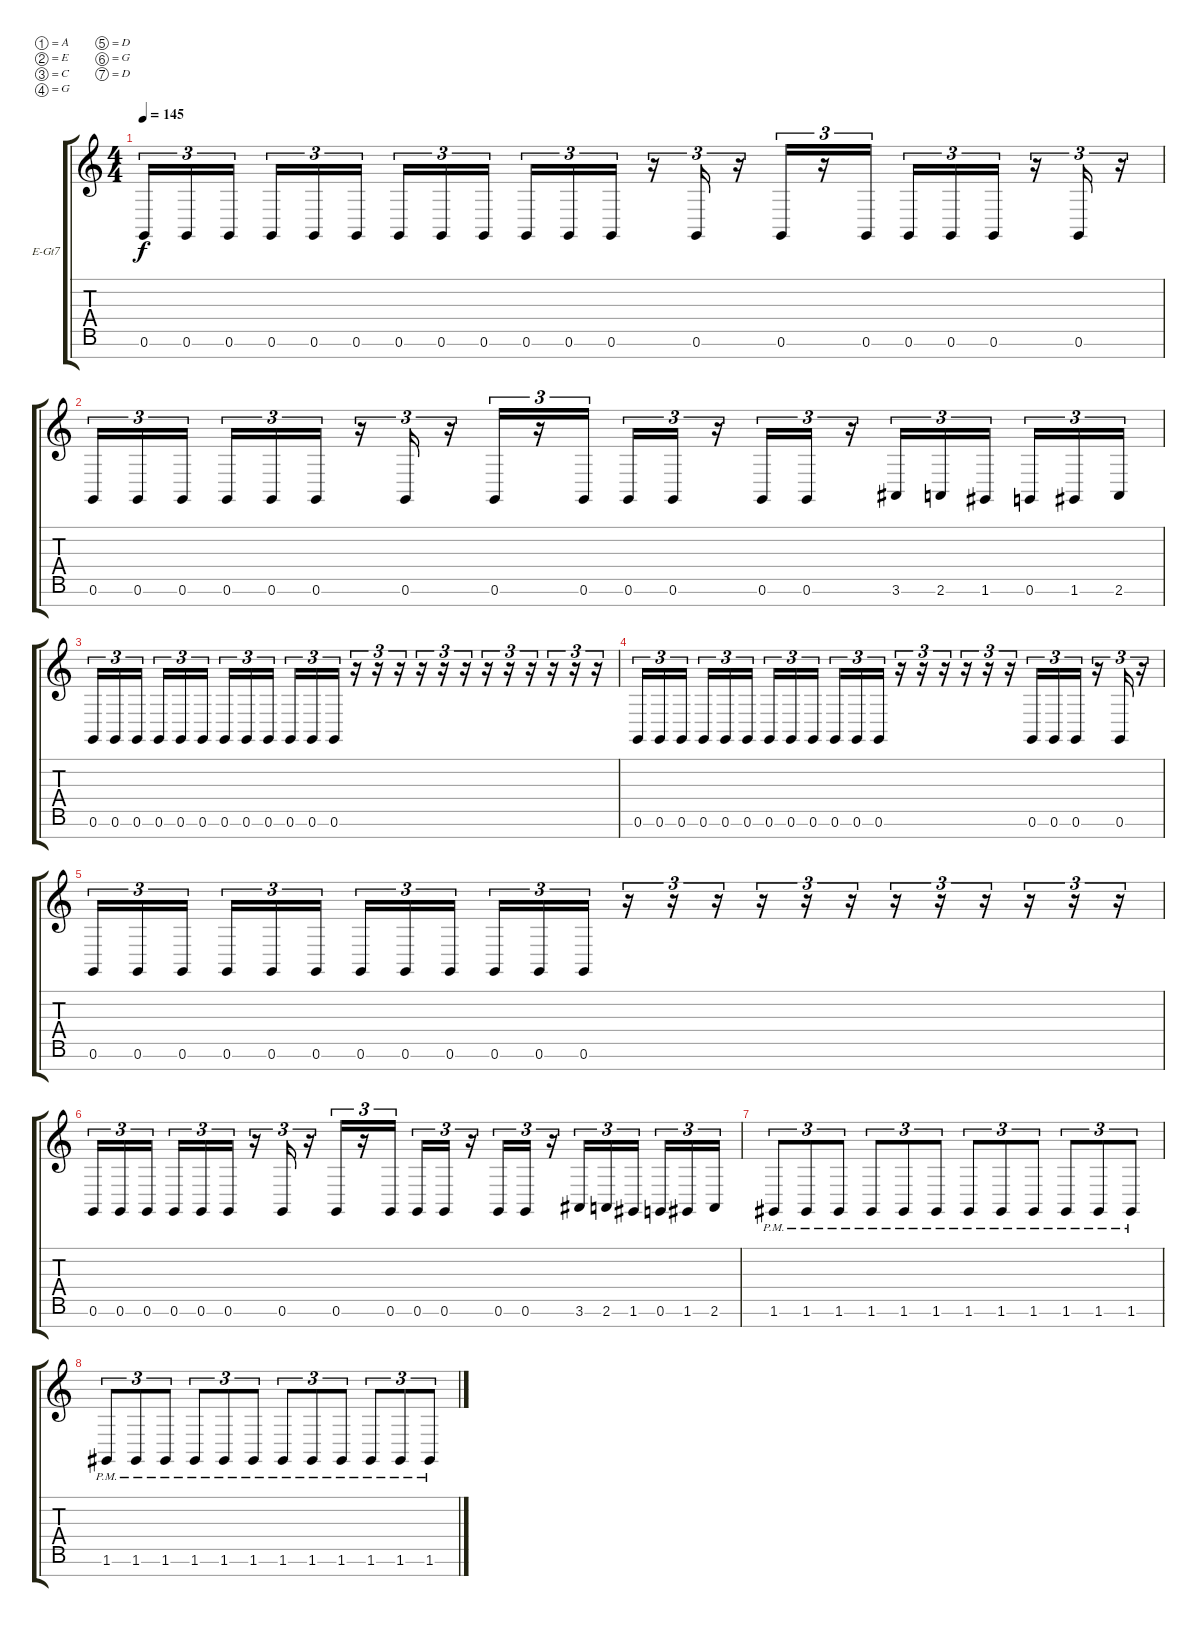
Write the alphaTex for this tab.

\defaultSystemsLayout 4
\bracketExtendMode groupsimilarinstruments
\firstSystemTrackNameOrientation horizontal
\otherSystemsTrackNameOrientation horizontal
\track ("Rhytm R" "E-Gt7") {instrument distortionguitar}
\staff {score tabs}
\tuning (A3 E3 C3 G2 D2 G1 D1)
\ts (4 4)
\tempo 145
\clef g2
\ks c
0.6.16{tu (3 2) dy f} 0.6.16{tu (3 2)} 0.6.16{tu (3 2)} 0.6.16{tu (3 2)} 0.6.16{tu (3 2)} 0.6.16{tu (3 2)} 0.6.16{tu (3 2)} 0.6.16{tu (3 2)} 0.6.16{tu (3 2)} 0.6.16{tu (3 2)} 0.6.16{tu (3 2)} 0.6.16{tu (3 2)} r.16{tu (3 2)} 0.6.16{tu (3 2)} r.16{tu (3 2)} 0.6.16{tu (3 2)} r.16{tu (3 2)} 0.6.16{tu (3 2)} 0.6.16{tu (3 2)} 0.6.16{tu (3 2)} 0.6.16{tu (3 2)} r.16{tu (3 2)} 0.6.16{tu (3 2)} r.16{tu (3 2)} |
0.6.16{tu (3 2)} 0.6.16{tu (3 2)} 0.6.16{tu (3 2)} 0.6.16{tu (3 2)} 0.6.16{tu (3 2)} 0.6.16{tu (3 2)} r.16{tu (3 2)} 0.6.16{tu (3 2)} r.16{tu (3 2)} 0.6.16{tu (3 2)} r.16{tu (3 2)} 0.6.16{tu (3 2)} 0.6.16{tu (3 2)} 0.6.16{tu (3 2)} r.16{tu (3 2)} 0.6.16{tu (3 2)} 0.6.16{tu (3 2)} r.16{tu (3 2)} 3.6.16{tu (3 2)} 2.6.16{tu (3 2)} 1.6.16{tu (3 2)} 0.6.16{tu (3 2)} 1.6.16{tu (3 2)} 2.6.16{tu (3 2)} |
0.6.16{tu (3 2)} 0.6.16{tu (3 2)} 0.6.16{tu (3 2)} 0.6.16{tu (3 2)} 0.6.16{tu (3 2)} 0.6.16{tu (3 2)} 0.6.16{tu (3 2)} 0.6.16{tu (3 2)} 0.6.16{tu (3 2)} 0.6.16{tu (3 2)} 0.6.16{tu (3 2)} 0.6.16{tu (3 2)} r.16{tu (3 2)} r.16{tu (3 2)} r.16{tu (3 2)} r.16{tu (3 2)} r.16{tu (3 2)} r.16{tu (3 2)} r.16{tu (3 2)} r.16{tu (3 2)} r.16{tu (3 2)} r.16{tu (3 2)} r.16{tu (3 2)} r.16{tu (3 2)} |
0.6.16{tu (3 2)} 0.6.16{tu (3 2)} 0.6.16{tu (3 2)} 0.6.16{tu (3 2)} 0.6.16{tu (3 2)} 0.6.16{tu (3 2)} 0.6.16{tu (3 2)} 0.6.16{tu (3 2)} 0.6.16{tu (3 2)} 0.6.16{tu (3 2)} 0.6.16{tu (3 2)} 0.6.16{tu (3 2)} r.16{tu (3 2)} r.16{tu (3 2)} r.16{tu (3 2)} r.16{tu (3 2)} r.16{tu (3 2)} r.16{tu (3 2)} 0.6.16{tu (3 2)} 0.6.16{tu (3 2)} 0.6.16{tu (3 2)} r.16{tu (3 2)} 0.6.16{tu (3 2)} r.16{tu (3 2)} |
0.6.16{tu (3 2)} 0.6.16{tu (3 2)} 0.6.16{tu (3 2)} 0.6.16{tu (3 2)} 0.6.16{tu (3 2)} 0.6.16{tu (3 2)} 0.6.16{tu (3 2)} 0.6.16{tu (3 2)} 0.6.16{tu (3 2)} 0.6.16{tu (3 2)} 0.6.16{tu (3 2)} 0.6.16{tu (3 2)} r.16{tu (3 2)} r.16{tu (3 2)} r.16{tu (3 2)} r.16{tu (3 2)} r.16{tu (3 2)} r.16{tu (3 2)} r.16{tu (3 2)} r.16{tu (3 2)} r.16{tu (3 2)} r.16{tu (3 2)} r.16{tu (3 2)} r.16{tu (3 2)} |
0.6.16{tu (3 2)} 0.6.16{tu (3 2)} 0.6.16{tu (3 2)} 0.6.16{tu (3 2)} 0.6.16{tu (3 2)} 0.6.16{tu (3 2)} r.16{tu (3 2)} 0.6.16{tu (3 2)} r.16{tu (3 2)} 0.6.16{tu (3 2)} r.16{tu (3 2)} 0.6.16{tu (3 2)} 0.6.16{tu (3 2)} 0.6.16{tu (3 2)} r.16{tu (3 2)} 0.6.16{tu (3 2)} 0.6.16{tu (3 2)} r.16{tu (3 2)} 3.6.16{tu (3 2)} 2.6.16{tu (3 2)} 1.6.16{tu (3 2)} 0.6.16{tu (3 2)} 1.6.16{tu (3 2)} 2.6.16{tu (3 2)} |
1.6{pm}.8{tu (3 2)} 1.6{pm}.8{tu (3 2)} 1.6{pm}.8{tu (3 2)} 1.6{pm}.8{tu (3 2)} 1.6{pm}.8{tu (3 2)} 1.6{pm}.8{tu (3 2)} 1.6{pm}.8{tu (3 2)} 1.6{pm}.8{tu (3 2)} 1.6{pm}.8{tu (3 2)} 1.6{pm}.8{tu (3 2)} 1.6{pm}.8{tu (3 2)} 1.6{pm}.8{tu (3 2)} |
1.6{pm}.8{tu (3 2)} 1.6{pm}.8{tu (3 2)} 1.6{pm}.8{tu (3 2)} 1.6{pm}.8{tu (3 2)} 1.6{pm}.8{tu (3 2)} 1.6{pm}.8{tu (3 2)} 1.6{pm}.8{tu (3 2)} 1.6{pm}.8{tu (3 2)} 1.6{pm}.8{tu (3 2)} 1.6{pm}.8{tu (3 2)} 1.6{pm}.8{tu (3 2)} 1.6{pm}.8{tu (3 2)}
